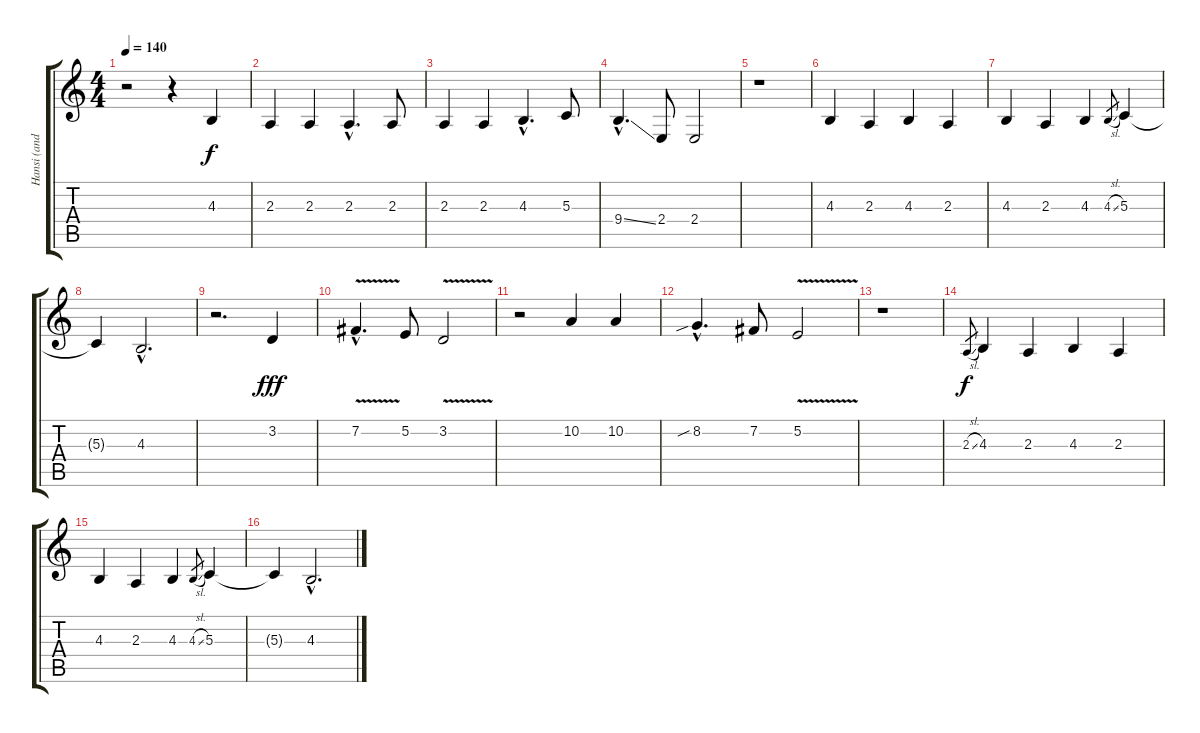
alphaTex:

\track ("Hansi (and Choir)" "Hansi (and") {instrument frenchhorn}
\staff {score tabs}
\tuning (E4 B3 G3 D3 A2 E2) {hide}
\ts (4 4)
\tempo 140
\clef g2
\ks c
r.2{dy f} r.4 4.3.4 |
2.3.4 2.3.4 2.3{hac}.4{d} 2.3.8 |
2.3.4 2.3.4 4.3{hac}.4{d} 5.3.8 |
9.4{ss hac}.4{d} 2.4.8 2.4.2 |
r.1 |
4.3.4 2.3.4 4.3.4 2.3.4 |
4.3.4 2.3.4 4.3.4 4.3{sl}.8{gr} 5.3.4 |
5.3{t}.4 4.3{hac}.2{d} |
r.2{d} 3.2.4{dy fff} |
7.2{v hac}.4{d} 5.2.8 3.2{v}.2 |
r.2 10.2.4 10.2.4 |
8.2{sib hac}.4{d} 7.2.8 5.2{v}.2 |
r.1 |
2.3{sl}.8{gr dy f} 4.3.4 2.3.4 4.3.4 2.3.4 |
4.3.4 2.3.4 4.3.4 4.3{sl}.8{gr} 5.3.4 |
5.3{t}.4 4.3{hac}.2{d}
